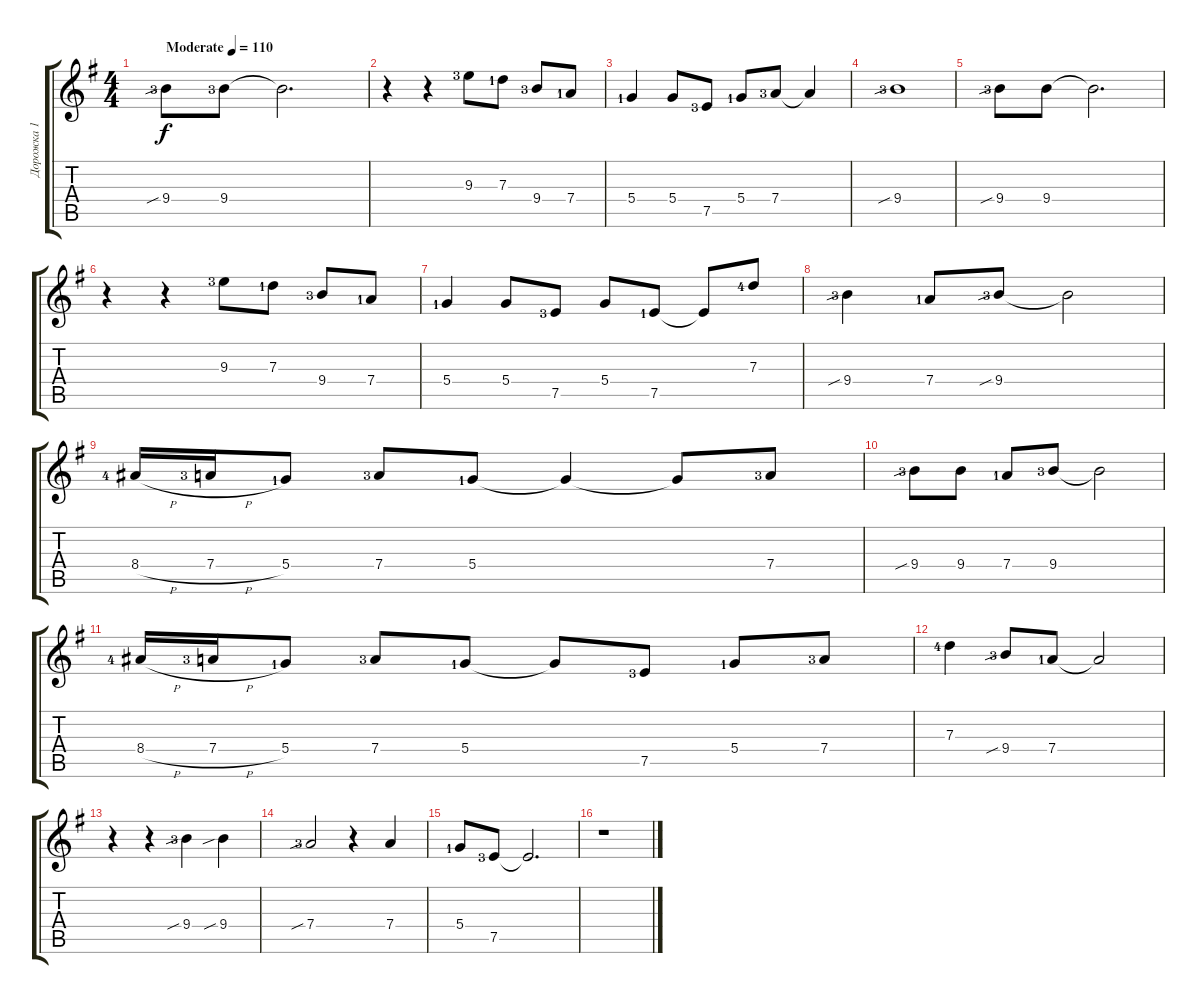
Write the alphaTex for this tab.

\track ("Дорожка 1" "Дорожка 1") {instrument acousticguitarsteel}
\staff {score tabs}
\tuning (E4 B3 G3 D3 A2 E2) {hide}
\ts (4 4)
\tempo (110 "Moderate")
\clef g2
\ks eminor
9.4{sib lf 4}.8{dy f instrument acousticguitarsteel} 9.4{lf 4}.8 9.4{t}.2{d} |
r.4 r.4 9.3{lf 4}.8 7.3{lf 2}.8 9.4{lf 4}.8 7.4{lf 2}.8 |
5.4{lf 2}.4 5.4.8 7.5{lf 4}.8 5.4{lf 2}.8 7.4{lf 4}.8 7.4{t}.4 |
9.4{sib lf 4}.1 |
9.4{sib lf 4}.8 9.4.8 9.4{t}.2{d} |
r.4 r.4 9.3{lf 4}.8 7.3{lf 2}.8 9.4{lf 4}.8 7.4{lf 2}.8 |
5.4{lf 2}.4 5.4.8 7.5{lf 4}.8 5.4.8 7.5{lf 2}.8 7.5{t}.8 7.3{lf 5}.8 |
9.4{sib lf 4}.4 7.4{lf 2}.8 9.4{sib lf 4}.8 9.4{t}.2 |
8.4{h lf 5}.16 7.4{h lf 4}.16 5.4{lf 2}.8 7.4{lf 4}.8 5.4{lf 2}.8 5.4{t}.4 5.4{t}.8 7.4{lf 4}.8 |
9.4{sib lf 4}.8 9.4.8 7.4{lf 2}.8 9.4{lf 4}.8 9.4{t}.2 |
8.4{h lf 5}.16 7.4{h lf 4}.16 5.4{lf 2}.8 7.4{lf 4}.8 5.4{lf 2}.8 5.4{t}.8 7.5{lf 4}.8 5.4{lf 2}.8 7.4{lf 4}.8 |
7.3{lf 5}.4 9.4{sib lf 4}.8 7.4{lf 2}.8 7.4{t}.2 |
r.4 r.4 9.4{sib lf 4}.4 9.4{sib}.4 |
7.4{sib lf 4}.2 r.4 7.4.4 |
5.4{lf 2}.8 7.5{lf 4}.8 7.5{t}.2{d} |
r.1
